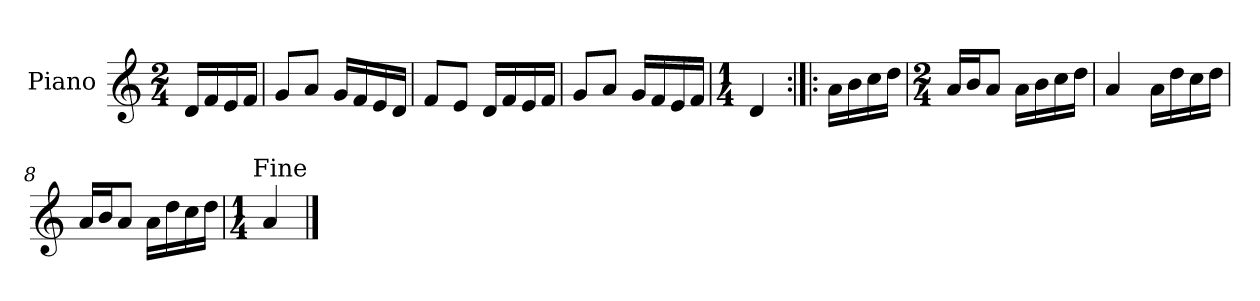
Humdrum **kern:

**kern
*part1
*staff1
*I"Piano
*I'Pno.
*clefG2
*k[]
*M2/4
=
16d/LL
16f/
16e/
16f/JJ
=1
8g/L
8a/J
16g/LL
16f/
16e/
16d/JJ
=2
8f/L
8e/J
16d/LL
16f/
16e/
16f/JJ
=3
8g/L
8a/J
16g/LL
16f/
16e/
16f/JJ
=4
*M1/4
4d/
=5:|!|:
16a\LL
16b\
16cc\
16dd\JJ
=6
*M2/4
16a/LL
16b/J
8a/J
16a\LL
16b\
16cc\
16dd\JJ
!!LO:LB:g=z
=7
4a/
16a\LL
16dd\
16cc\
16dd\JJ
=8
16a/LL
16b/J
8a/J
16a\LL
16dd\
16cc\
16dd\JJ
=9
*M1/4
4a/
!LO:TX:a:rj:t=Fine
==
*-
